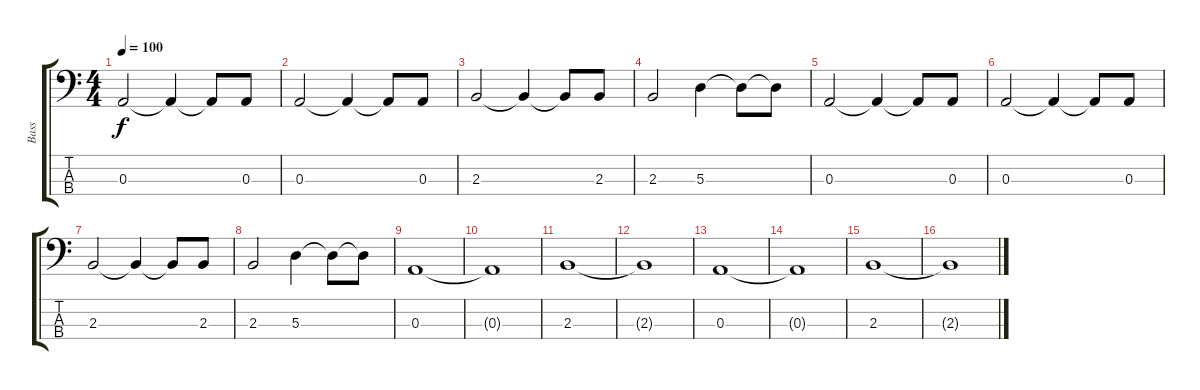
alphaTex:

\track ("Bass" "Bass") {instrument electricbassfinger}
\staff {score tabs}
\tuning (G2 D2 A1 D1) {hide}
\ts (4 4)
\tempo 100
\clef f4
\ks c
0.3.2{dy f} 0.3{t}.4 0.3{t}.8 0.3.8 |
0.3.2 0.3{t}.4 0.3{t}.8 0.3.8 |
2.3.2 2.3{t}.4 2.3{t}.8 2.3.8 |
2.3.2 5.3.4 5.3{t}.8 5.3{t}.8 |
0.3.2 0.3{t}.4 0.3{t}.8 0.3.8 |
0.3.2 0.3{t}.4 0.3{t}.8 0.3.8 |
2.3.2 2.3{t}.4 2.3{t}.8 2.3.8 |
2.3.2 5.3.4 5.3{t}.8 5.3{t}.8 |
0.3.1 |
0.3{t}.1 |
2.3.1 |
2.3{t}.1 |
0.3.1 |
0.3{t}.1 |
2.3.1 |
2.3{t}.1
